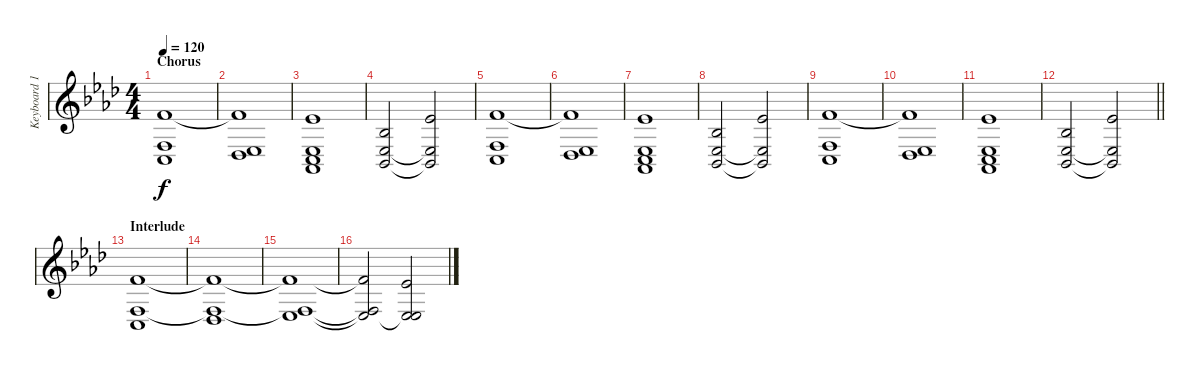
\track ("Keyboard 1" "Keyboard 1") {instrument stringensemble1}
\staff {score}
\tuning (E4 B3 G3 D3 A2 E2) {hide}
\ts (4 4)
\section ("" "Chorus")
\tempo 120
\clef g2
\ks fminor
(1.1 3.4 3.5).1{dy f} |
(1.1{t} 1.4 4.5).1 |
(4.2 1.4 3.5 4.6).1 |
(3.3 1.4 1.5).2 (4.2 1.4{t} 1.5{t}).2 |
(1.1 3.4 3.5).1 |
(1.1{t} 1.4 4.5).1 |
(4.2 1.4 3.5 4.6).1 |
(3.3 1.4 1.5).2 (4.2 1.4{t} 1.5{t}).2 |
(1.1 3.4 3.5).1 |
(1.1{t} 1.4 4.5).1 |
(4.2 1.4 3.5 4.6).1 |
\barLineRight lightlight
(3.3 1.4 1.5).2 (4.2 1.4{t} 1.5{t}).2 |
\section ("" "Interlude")
(1.1 3.4 3.5).1 |
(1.1{t} 3.4{t} 4.5).1 |
(1.1{t} 3.4{t} 6.5).1 |
(1.1{t} 3.4{t} 6.5{t}).2 (4.2 1.4 6.5{t}).2
